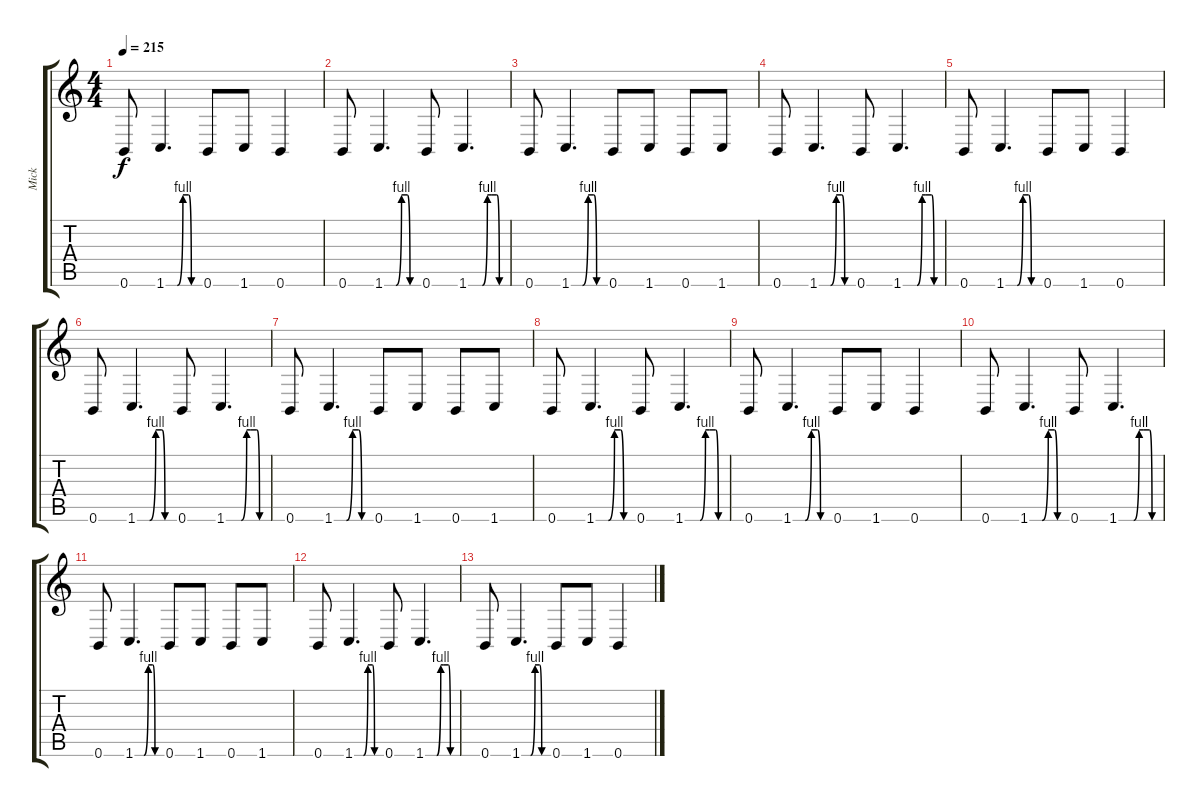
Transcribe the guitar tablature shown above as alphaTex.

\track ("Mick" "Mick") {instrument distortionguitar}
\staff {score tabs}
\tuning (Db4 Ab3 E3 B2 Gb2 B1) {hide}
\ts (4 4)
\tempo 215
\clef g2
\ks c
0.6.8{dy f} 1.6{be (custom 0 0 10 0 20 0 30 4 40 4 45 0 60 0)}.4{d} 0.6.8 1.6.8 0.6.4 |
0.6.8 1.6{be (custom 0 0 10 0 20 0 30 4 40 4 45 0 60 0)}.4{d} 0.6.8 1.6{be (custom 0 0 10 0 16 0 18 0 20 0 22 0 30 4 36 4 45 4 49 0 60 0)}.4{d} |
0.6.8 1.6{be (custom 0 0 10 0 20 0 30 4 40 4 45 0 60 0)}.4{d} 0.6.8 1.6.8 0.6.8 1.6.8 |
0.6.8 1.6{be (custom 0 0 10 0 20 0 30 4 40 4 45 0 60 0)}.4{d} 0.6.8 1.6{be (custom 0 0 10 0 16 0 18 0 20 0 22 0 30 4 36 4 45 4 49 0 60 0)}.4{d} |
0.6.8 1.6{be (custom 0 0 10 0 20 0 30 4 40 4 45 0 60 0)}.4{d} 0.6.8 1.6.8 0.6.4 |
0.6.8 1.6{be (custom 0 0 10 0 20 0 30 4 40 4 45 0 60 0)}.4{d} 0.6.8 1.6{be (custom 0 0 10 0 16 0 18 0 20 0 22 0 30 4 36 4 45 4 49 0 60 0)}.4{d} |
0.6.8 1.6{be (custom 0 0 10 0 20 0 30 4 40 4 45 0 60 0)}.4{d} 0.6.8 1.6.8 0.6.8 1.6.8 |
0.6.8 1.6{be (custom 0 0 10 0 20 0 30 4 40 4 45 0 60 0)}.4{d} 0.6.8 1.6{be (custom 0 0 10 0 16 0 18 0 20 0 22 0 30 4 36 4 45 4 49 0 60 0)}.4{d} |
0.6.8 1.6{be (custom 0 0 10 0 20 0 30 4 40 4 45 0 60 0)}.4{d} 0.6.8 1.6.8 0.6.4 |
0.6.8 1.6{be (custom 0 0 10 0 20 0 30 4 40 4 45 0 60 0)}.4{d} 0.6.8 1.6{be (custom 0 0 10 0 16 0 18 0 20 0 22 0 30 4 36 4 45 4 49 0 60 0)}.4{d} |
0.6.8 1.6{be (custom 0 0 10 0 20 0 30 4 40 4 45 0 60 0)}.4{d} 0.6.8 1.6.8 0.6.8 1.6.8 |
0.6.8 1.6{be (custom 0 0 10 0 20 0 30 4 40 4 45 0 60 0)}.4{d} 0.6.8 1.6{be (custom 0 0 10 0 16 0 18 0 20 0 22 0 30 4 36 4 45 4 49 0 60 0)}.4{d} |
0.6.8 1.6{be (custom 0 0 10 0 20 0 30 4 40 4 45 0 60 0)}.4{d} 0.6.8 1.6.8 0.6.4
